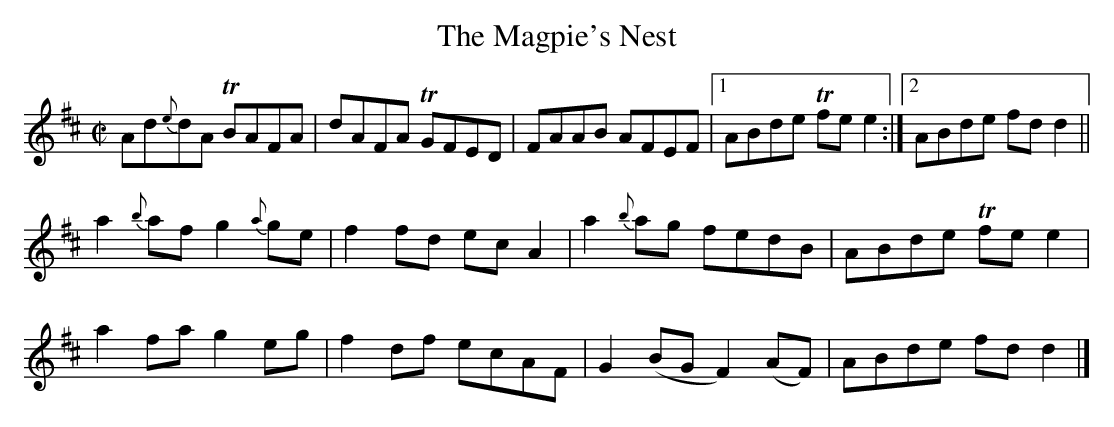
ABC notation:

X:1
T: The Magpie's Nest
M: C|
L: 1/8
K: D
Ad{e}dA TBAFA|dAFA TGFED|FAAB AFEF|1ABde Tfee2:|2ABde fdd2||
a2{b}afg2{a}ge|f2fd ecA2|a2{b}ag fedB|ABde Tfee2|
a2fag2eg|f2df ecAF|G2(BGF2)(AF)|ABde fdd2|]
